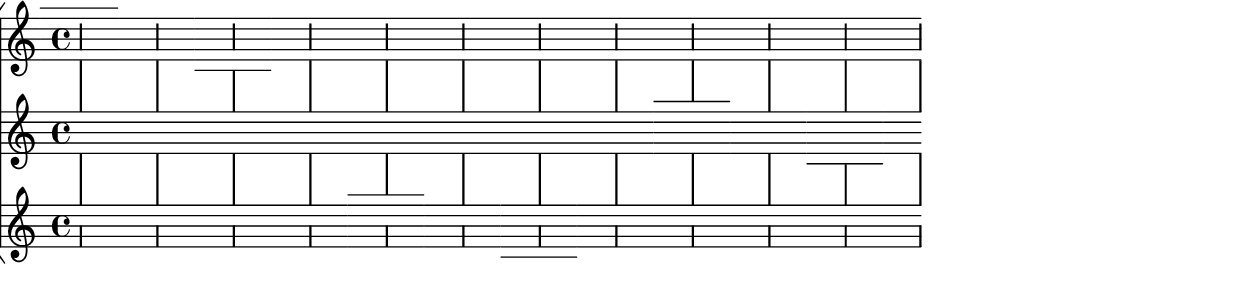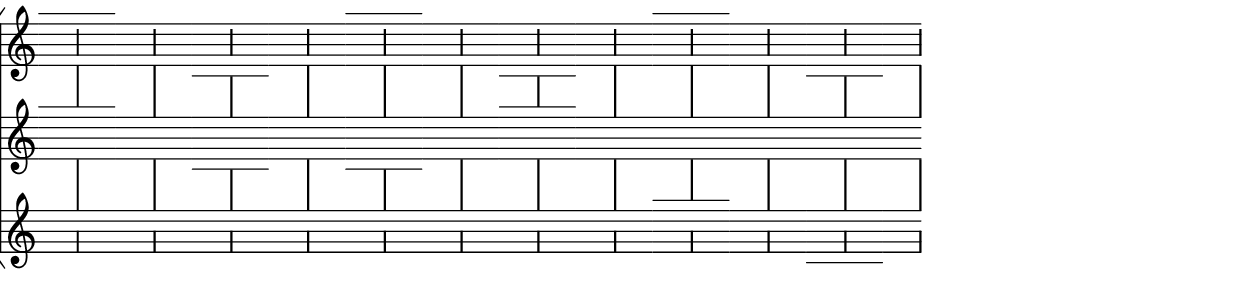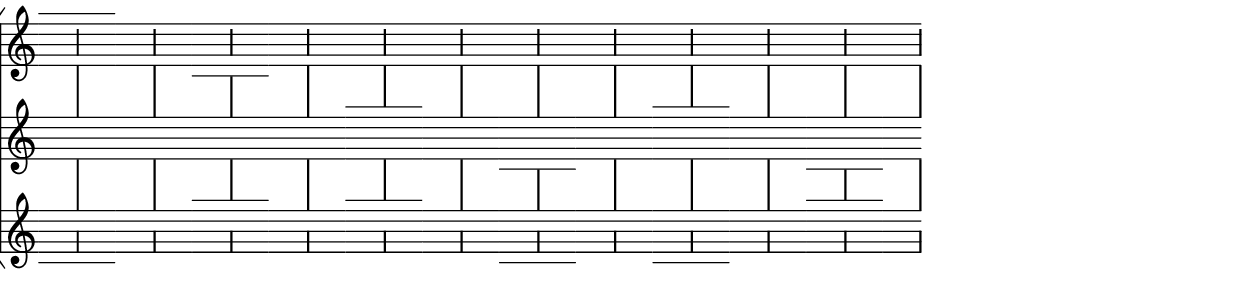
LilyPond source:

%% Generated by lilypond-book
%% Options: [exampleindent=10.16\mm,indent=0\mm,line-width=160\mm]
\include "lilypond-book-preamble.ly"


% ****************************************************************
% Start cut-&-pastable-section
% ****************************************************************



\paper {
  indent = 0\mm
  line-width = 160\mm
  % offset the left padding, also add 1mm as lilypond creates cropped
  % images with a little space on the right
  line-width = #(- line-width (* mm  3.000000) (* mm 1))
}

\layout {
  
}





% ****************************************************************
% ly snippet:
% ****************************************************************
\sourcefilename "/home/gub/NewGub/gub/target/linux-x86/src/lilypond-git.sv.gnu.org--lilypond.git-release-unstable/input/regression/bar-extent.ly"
\sourcefileline 0
\header {
   texidoc = "Bar line extent can be customised and the customised value
   must be respected when staff symbol is changed temporarily (e.g. to
   simulate ledger lines of renaissance prints and manuscripts);
   moreover, span bars should not enter the staves."
}


\version "2.17.6"

ledgerUp =
{
  s2
  \stopStaff
  \override Staff.StaffSymbol.line-positions = #'(-4 -2 0 2 4 6)
  \startStaff
  s2
  \noBreak
  s2
  \stopStaff
  \revert Staff.StaffSymbol.line-positions
  \startStaff
  s2
}

ledgerDown =
{
  s2
  \stopStaff
  \override Staff.StaffSymbol.line-positions = #'(-6 -4 -2 0 2 4)
  \startStaff
  s1
  \stopStaff
  \revert Staff.StaffSymbol.line-positions
  \startStaff
  s2
}

\new StaffGroup
<<
  \new Staff \with
  {
    \override BarLine.bar-extent = #'(-1 . 1.5)
  }
  {
    \ledgerUp \ledgerDown
    s1*4
    s1*4
    \ledgerUp \ledgerDown
    \ledgerUp \ledgerDown
    \ledgerUp \ledgerDown
    \ledgerUp \ledgerDown
    s1*4
    s1*4
  }

  \new Staff \with
  {
    \override BarLine.bar-extent = #'(0 . 0)
  }
  {
    s1*4
    s1*4
    \ledgerUp \ledgerDown
    \ledgerUp \ledgerDown
    \ledgerDown \ledgerUp
    s1*4
    s1*4
    \ledgerUp \ledgerDown
    \ledgerUp \ledgerDown
  }

  \new Staff \with
  {
    \override BarLine.bar-extent = #'(-2 . 0)
  }
  {
    s1*4
    \ledgerUp \ledgerDown
    s1*4
    s1*4
    s1*4
    \ledgerUp \ledgerDown
    \ledgerDown \ledgerUp
    \ledgerUp \ledgerDown
    \ledgerDown \ledgerUp
  }
>>



% ****************************************************************
% end ly snippet
% ****************************************************************
